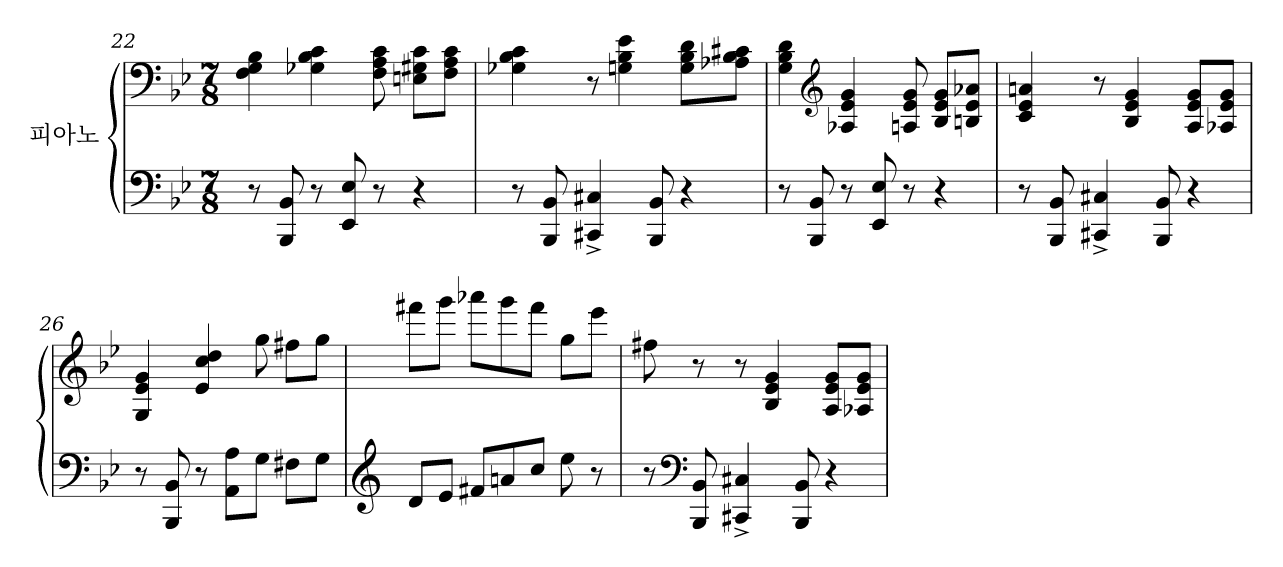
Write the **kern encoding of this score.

**kern	**kern
*part1	*part1
*staff2	*staff1
*I"피아노	*
!!LO:PB:g=z
*clefF4	*clefF4
*k[b-e-]	*k[b-e-]
*B-:	*B-:
*M7/8	*M7/8
=22	=22
8r	4F\ 4G\ 4B-\
8BBB-/ 8BB-/	.
8r	4G-X\ 4B-\ 4c\
8EE-/ 8E-/	.
8r	8F\ 8A\ 8c\
4r	8En\ 8G#X\ 8c\L
.	8F\ 8A\ 8c\J
=23	=23
8r	4G-X\ 4B-\ 4c\
8BBB-/ 8BB-/	.
4CC#X/^ 4C#X/^	8r
.	4Gn\ 4B-\ 4e-\
8BBB-/ 8BB-/	.
4r	8G\ 8B-\ 8d\L
.	8A-X\ 8B-\ 8c#X\J
=24	=24
8r	4G\ 4B-\ 4d\
8BBB-/ 8BB-/	.
*	*clefG2
8r	4A-X/ 4e-/ 4g/
8EE-/ 8E-/	.
8r	8An/ 8e-/ 8g/
4r	8B-/ 8e-/ 8g/L
.	8Bn/ 8e-/ 8a-X/J
=25	=25
8r	4c/ 4e-/ 4an/
8BBB-/ 8BB-/	.
4CC#X/^ 4C#X/^	8r
.	4B-/ 4e-/ 4g/
8BBB-/ 8BB-/	.
4r	8A/ 8e-/ 8g/L
.	8A-X/ 8e-/ 8g/J
!!LO:LB:g=z
=26	=26
8r	4G/ 4e-/ 4g/
8BBB-/ 8BB-/	.
8r	4e-/ 4cc/ 4dd/
8AA\ 8A\L	.
8G\J	8gg\
8F#X\L	8ff#X\L
8G\J	8gg\J
=27	=27
*clefG2	*
8d/L	8fff#X\L
8e-/J	8ggg\J
8f#X/L	8aaa-X\L
8an/	8ggg\
8cc/J	8fff#\J
8ee-\	8gg\L
8r	8eee-\J
=28	=28
8r	8ff#X\
*clefF4	*
8BBB-/ 8BB-/	8r
4CC#X/^ 4C#X/^	8r
.	4B-/ 4e-/ 4g/
8BBB-/ 8BB-/	.
4r	8A/ 8e-/ 8g/L
.	8A-X/ 8e-/ 8g/J
=	=
*-	*-
